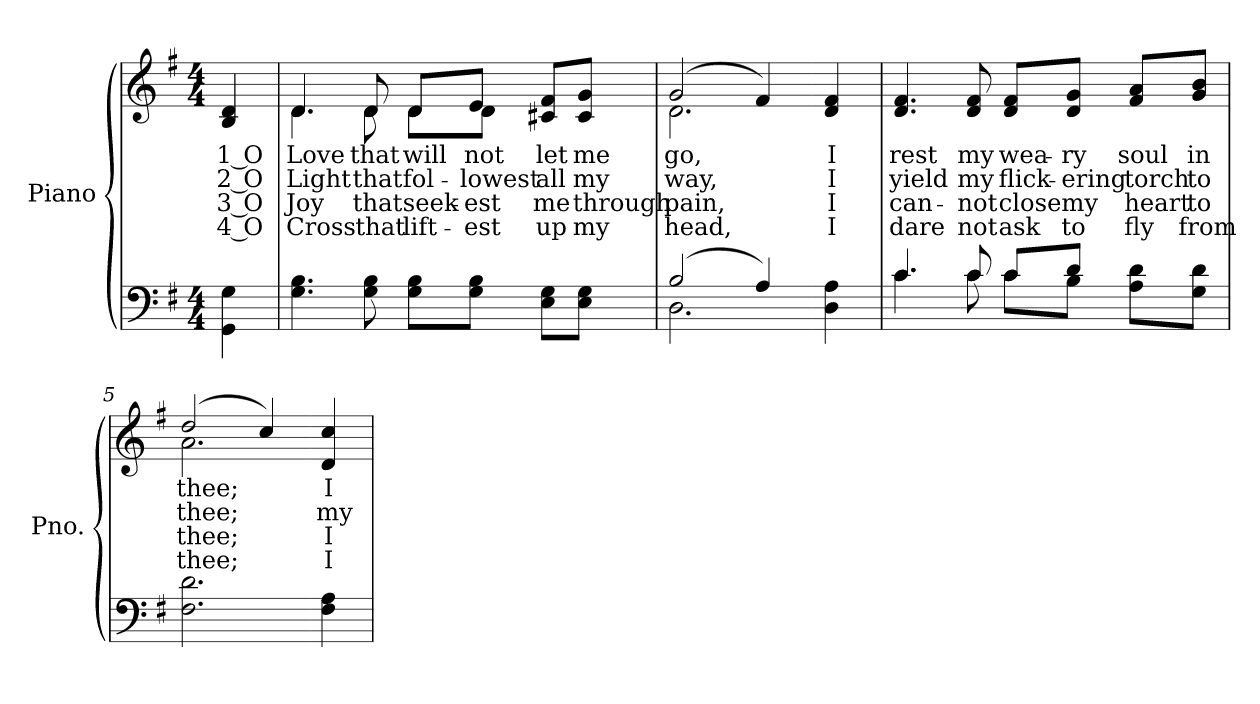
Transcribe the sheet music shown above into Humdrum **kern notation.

**kern	**kern	**text	**text	**text	**text
*part2	*part1	*part1	*part1	*part1	*part1
*staff2	*staff1	*staff1	*staff1	*staff1	*staff1
*I"Piano	*I"Piano	*	*	*	*
*I'Pno.	*I'Pno.	*	*	*	*
!!LO:PB:g=z
*clefF4	*clefG2	*	*	*	*
*k[f#]	*k[f#]	*	*	*	*
*G:	*G:	*	*	*	*
*M4/4	*M4/4	*	*	*	*
=	=	=	=	=	=
!	!	!LO:LY:b:color=#000000	!LO:LY:b:color=#000000	!LO:LY:b:color=#000000	!LO:LY:b:color=#000000
4GGi\ 4Gi	4Bi/ 4di	1 O	2 O	3 O	4 O
=1	=1	=1	=1	=1	=1
!	!	!LO:LY:b:color=#000000	!LO:LY:b:color=#000000	!LO:LY:b:color=#000000	!LO:LY:b:color=#000000
*	*^	*	*	*	*
4.Gi\ 4.Bi	4.di/	4.di\	Love	Light	Joy	Cross
!	!	!	!LO:LY:b:color=#000000	!LO:LY:b:color=#000000	!LO:LY:b:color=#000000	!LO:LY:b:color=#000000
8Gi\ 8Bi	8di/	8di\	that	that	that	that
!	!	!	!LO:LY:b:color=#000000	!LO:LY:b:color=#000000	!LO:LY:b:color=#000000	!LO:LY:b:color=#000000
8Gi\ 8Bi\L	8di/L	8di\L	will	fol-	seek-	-lift-
!	!	!	!LO:LY:b:color=#000000	!LO:LY:b:color=#000000	!LO:LY:b:color=#000000	!LO:LY:b:color=#000000
8Gi\ 8Bi\J	8ei/J	8di\J	not	-lowest	-est	est
!	!	!	!LO:LY:b:color=#000000	!LO:LY:b:color=#000000	!LO:LY:b:color=#000000	!LO:LY:b:color=#000000
8Ei\ 8Gi\L	8c#Xi/ 8f#i/L	4ryy	let	all	me	up
!	!	!	!LO:LY:b:color=#000000	!LO:LY:b:color=#000000	!LO:LY:b:color=#000000	!LO:LY:b:color=#000000
8Ei\ 8Gi\J	8c#i/ 8gi/J	.	me	my	through	my
=2	=2	=2	=2	=2	=2	=2
*^	*	*	*	*	*	*
!	!	!	!	!LO:LY:b:color=#000000	!LO:LY:b:color=#000000	!LO:LY:b:color=#000000	!LO:LY:b:color=#000000
(2Bi/	2.Di\	(2gi/	2.di\	go,	way,	pain,	head,
4Ai/)	.	4f#i/)	.	.	.	.	.
*v	*v	*	*	*	*	*	*
*	*v	*v	*	*	*	*
!!LO:LB:g=z
=3-	=3-	=3-	=3-	=3-	=3-
!	!	!LO:LY:b:color=#000000	!LO:LY:b:color=#000000	!LO:LY:b:color=#000000	!LO:LY:b:color=#000000
4Di\ 4Ai	4di/ 4f#i	I	I	I	I
=4	=4	=4	=4	=4	=4
*^	*	*	*	*	*
!	!	!	!LO:LY:b:color=#000000	!LO:LY:b:color=#000000	!LO:LY:b:color=#000000	!LO:LY:b:color=#000000
4.ci/	4.ci\	4.di/ 4.f#i	rest	yield	can-	-dare
!	!	!	!LO:LY:b:color=#000000	!LO:LY:b:color=#000000	!LO:LY:b:color=#000000	!LO:LY:b:color=#000000
8ci/	8ci\	8di/ 8f#i	my	my	not	not
!	!	!	!LO:LY:b:color=#000000	!LO:LY:b:color=#000000	!LO:LY:b:color=#000000	!LO:LY:b:color=#000000
8ci/L	8ci\L	8di/ 8f#i/L	wea-	flick-	close	ask
!	!	!	!LO:LY:b:color=#000000	!LO:LY:b:color=#000000	!LO:LY:b:color=#000000	!LO:LY:b:color=#000000
8di/J	8Bi\J	8di/ 8gi/J	-ry	-ering	my	to
!	!	!	!LO:LY:b:color=#000000	!LO:LY:b:color=#000000	!LO:LY:b:color=#000000	!LO:LY:b:color=#000000
8Ai\ 8di\L	4ryy	8f#i/ 8ai/L	soul	torch	heart	fly
!	!	!	!LO:LY:b:color=#000000	!LO:LY:b:color=#000000	!LO:LY:b:color=#000000	!LO:LY:b:color=#000000
8Gi\ 8di\J	.	8gi/ 8bi/J	in	to	to	from
*v	*v	*	*	*	*	*
=5	=5	=5	=5	=5	=5
!	!	!LO:LY:b:color=#000000	!LO:LY:b:color=#000000	!LO:LY:b:color=#000000	!LO:LY:b:color=#000000
*	*^	*	*	*	*
2.F#i\ 2.di	(2ddi/	2.ai\	thee;	thee;	thee;	thee;
.	4cci/)	.	.	.	.	.
*	*v	*v	*	*	*	*
!!LO:LB:g=z
=6-	=6-	=6-	=6-	=6-	=6-
!	!	!LO:LY:b:color=#000000	!LO:LY:b:color=#000000	!LO:LY:b:color=#000000	!LO:LY:b:color=#000000
4F#i\ 4Ai	4di/ 4cci	I	my	I	I
=	=	=	=	=	=
*-	*-	*-	*-	*-	*-
